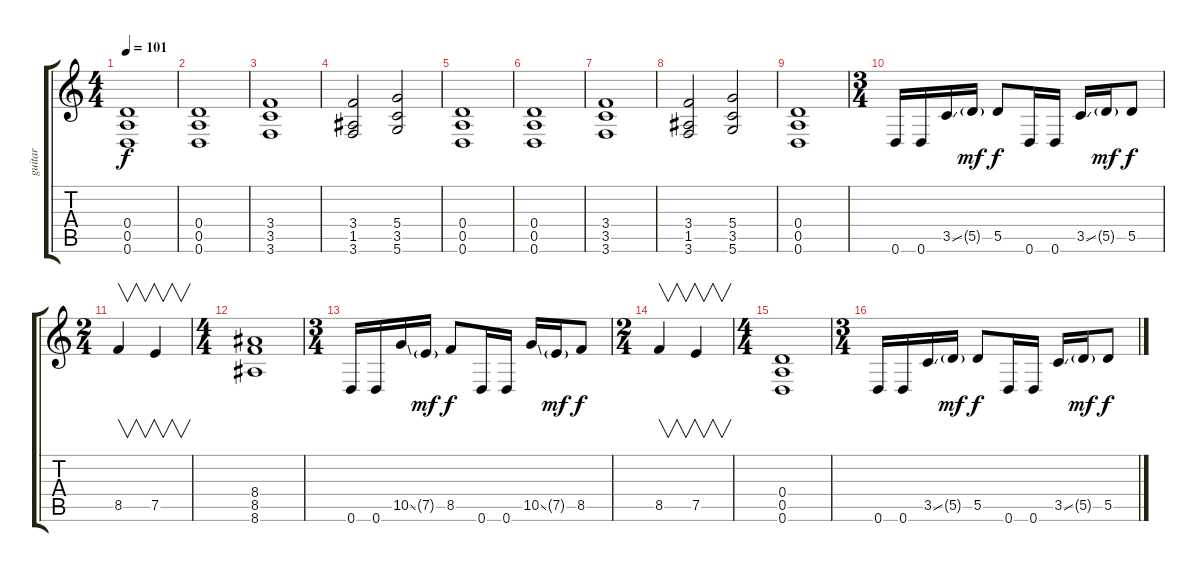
\track ("guitar" "guitar") {instrument distortionguitar}
\staff {score tabs}
\tuning (E4 B3 G3 D3 A2 D2) {hide}
\ts (4 4)
\tempo 101
\clef g2
\ks c
(0.4 0.5 0.6).1{dy f} |
(0.4 0.5 0.6).1 |
(3.4 3.5 3.6).1 |
(3.4 1.5 3.6).2 (5.4 3.5 5.6).2 |
(0.4 0.5 0.6).1 |
(0.4 0.5 0.6).1 |
(3.4 3.5 3.6).1 |
(3.4 1.5 3.6).2 (5.4 3.5 5.6).2 |
(0.4 0.5 0.6).1 |
\ts (3 4)
0.6.16 0.6.16 3.5{ss}.16 5.5{g}.16{dy mf} 5.5.8{dy f} 0.6.16 0.6.16 3.5{ss}.16 5.5{g}.16{dy mf} 5.5.8{dy f} |
\ts (2 4)
8.5.4{v} 7.5.4{v} |
\ts (4 4)
(8.4 8.5 8.6).1 |
\ts (3 4)
0.6.16 0.6.16 10.5{ss}.16 7.5{g}.16{dy mf} 8.5.8{dy f} 0.6.16 0.6.16 10.5{ss}.16 7.5{g}.16{dy mf} 8.5.8{dy f} |
\ts (2 4)
8.5.4{v} 7.5.4{v} |
\ts (4 4)
(0.4 0.5 0.6).1 |
\ts (3 4)
0.6.16 0.6.16 3.5{ss}.16 5.5{g}.16{dy mf} 5.5.8{dy f} 0.6.16 0.6.16 3.5{ss}.16 5.5{g}.16{dy mf} 5.5.8{dy f}
